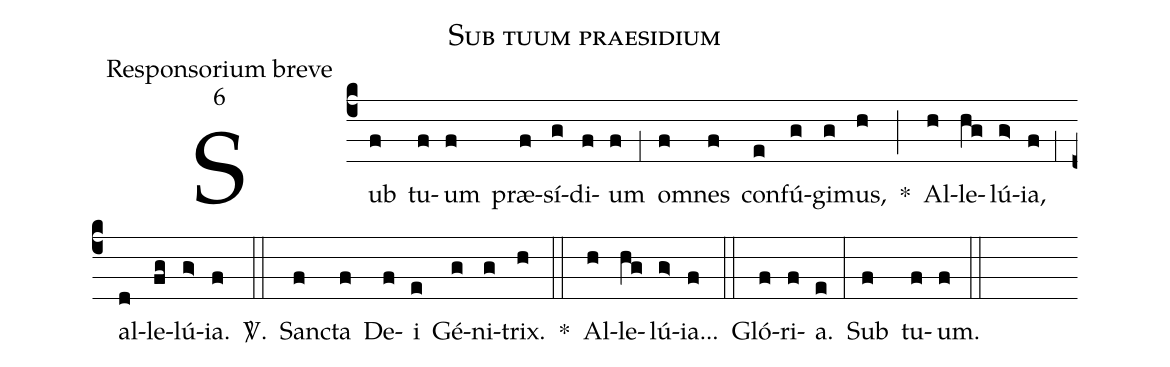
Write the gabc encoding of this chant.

name:Sub tuum praesidium;
office-part:Responsorium breve;
mode:6;
%%
(c4) Sub(f) tu(f)um(f) præ(f)sí(g)di(f)um(f) (;1) o(f)mnes(f) con(e)fú(g)gi(g)mus,(h) *(;) Al(h)le(hg)lú(g>)ia,(f) (;1) al(d)le(fg)lú(g>)ia.(f) <sp>V/</sp>.(::) San(f)cta(f) De(f)i(e) Gé(g)ni(g)trix.(h) *(::) Al(h)le(hg)lú(g>)ia...(f) (::) Gló(f)ri(f)a.(e) (:) Sub(f) tu(f)um.(f) (::)
